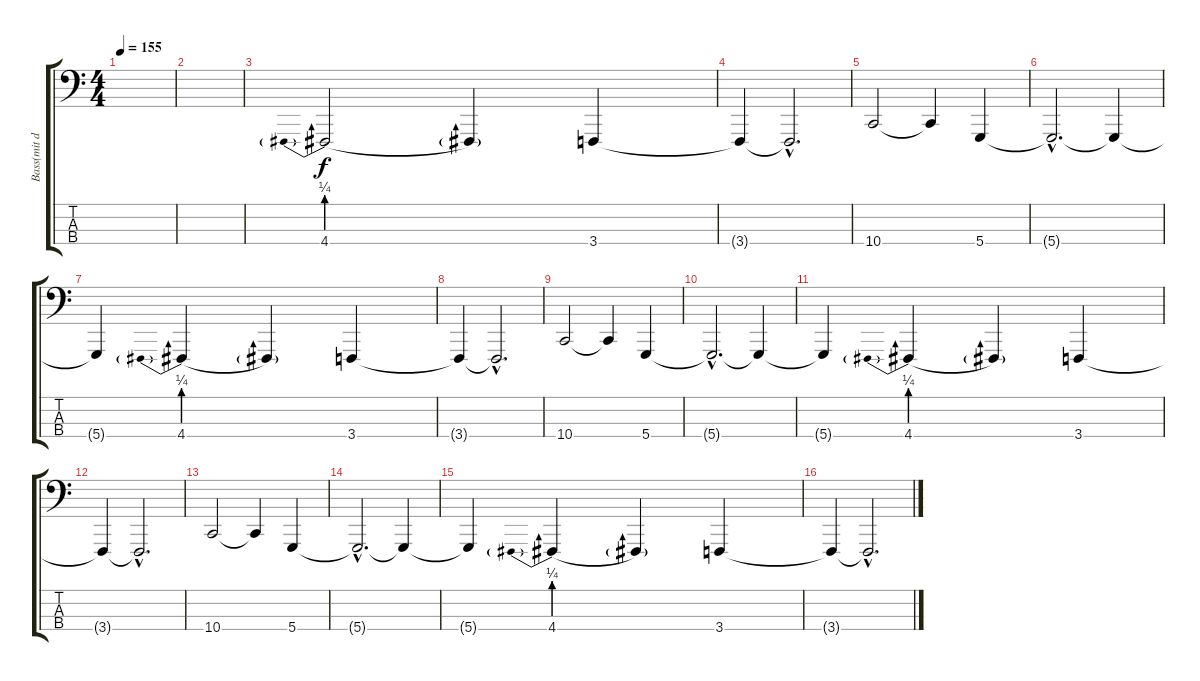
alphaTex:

\track ("Bass(mit diesem Effekt...)" "Bass(mit d") {instrument cello}
\staff {score tabs}
\tuning (G2 D2 A1 D1) {hide}
\ts (4 4)
\tempo 155
\clef f4
\ks c
|
|
4.4{be (prebend 0 1 60 1)}.2{volume 16 instrument cello} 4.4{t}.4 3.4.4 |
3.4{t}.4 3.4{hac t}.2{d} |
10.4.2 10.4{t}.4 5.4.4 |
5.4{hac t}.2{d} 5.4{t}.4 |
5.4{t}.4 4.4{be (prebend 0 1 60 1)}.4 4.4{t}.4 3.4.4 |
3.4{t}.4 3.4{hac t}.2{d} |
10.4.2 10.4{t}.4 5.4.4 |
5.4{hac t}.2{d} 5.4{t}.4 |
5.4{t}.4 4.4{be (prebend 0 1 60 1)}.4 4.4{t}.4 3.4.4 |
3.4{t}.4 3.4{hac t}.2{d} |
10.4.2 10.4{t}.4 5.4.4 |
5.4{hac t}.2{d} 5.4{t}.4 |
5.4{t}.4 4.4{be (prebend 0 1 60 1)}.4 4.4{t}.4 3.4.4 |
3.4{t}.4 3.4{hac t}.2{d}
